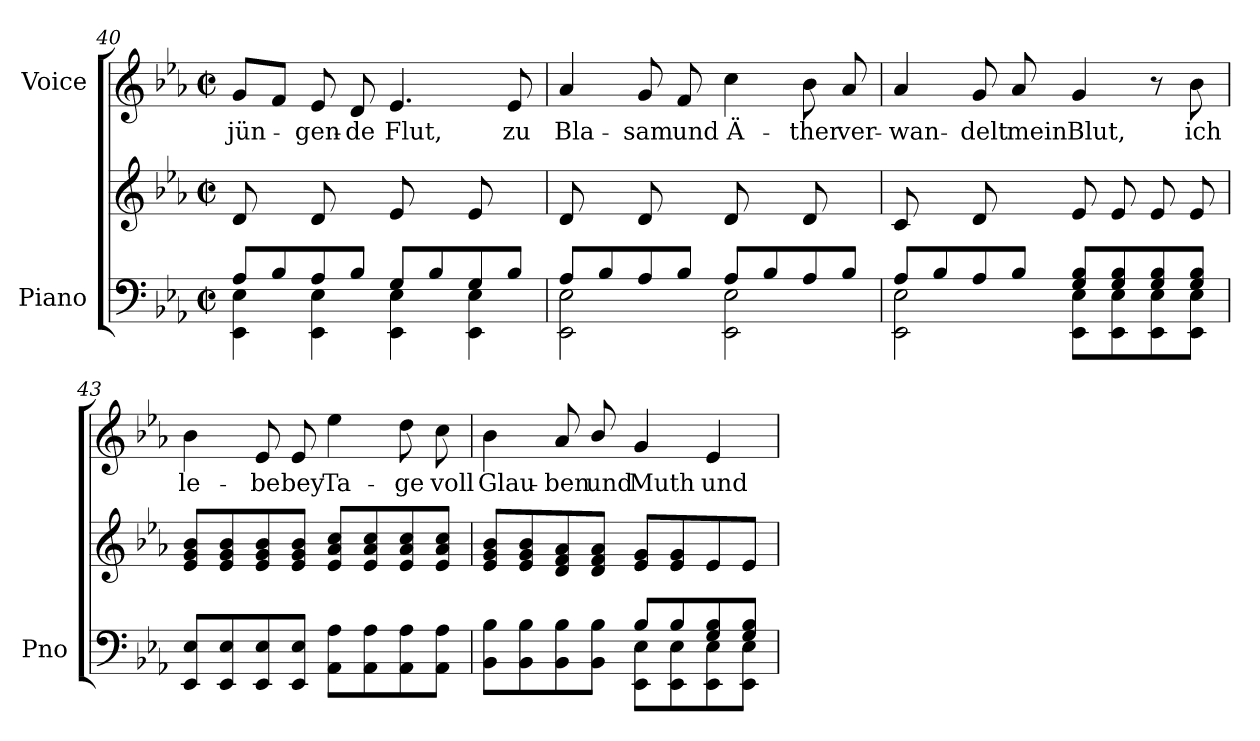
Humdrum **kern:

**kern	**kern	**kern	**text
*part2	*part2	*part1	*part1
*staff3	*staff2	*staff1	*staff1
*I"Piano	*	*I"Voice	*
*I'Pno	*	*	*
*clefF4	*clefG2	*clefG2	*
*k[b-e-a-]	*k[b-e-a-]	*k[b-e-a-]	*
*M2/2	*M2/2	*M2/2	*
*met(c|)	*met(c|)	*met(c|)	*
=40	=40	=40	=40
*^	*	*	*
*	*^	*	*	*
!	!	!	!	!	!LO:LY:b
8ryy	4EE-\ 4E-\	8A-/L	8d/L	8g/L	-jün-
8B-/	.	8B-/	8ryy	8f/J	.
!	!	!	!	!	!LO:LY:b
8ryy	4EE-\ 4E-\	8A-/	8d/	8e-/	-gen-
!	!	!	!	!	!LO:LY:b
8B-/J	.	8B-/J	8ryy	8d/	-de
!	!	!	!	!	!LO:LY:b
8ryy	4EE-\ 4E-\	8G/L	8e-/L	4.e-/	Flut,
8B-/	.	8B-/	8ryy	.	.
8ryy	4EE-\ 4E-\	8G/	8e-/	.	.
!	!	!	!	!	!LO:LY:b
8B-/J	.	8B-/J	8ryy	8e-/	zu
=41	=41	=41	=41	=41	=41
!	!	!	!	!	!LO:LY:b
8ryy	2EE-\ 2E-\	8A-/L	8d/L	4a-/	Bla-
8B-/	.	8B-/	8ryy	.	.
!	!	!	!	!	!LO:LY:b
8ryy	.	8A-/	8d/	8g/	-sam
!	!	!	!	!	!LO:LY:b
8B-/J	.	8B-/J	8ryy	8f/	und
!	!	!	!	!	!LO:LY:b
8ryy	2EE-\ 2E-\	8A-/L	8d/L	4cc\	Ä-
8B-/	.	8B-/	8ryy	.	.
!	!	!	!	!	!LO:LY:b
8ryy	.	8A-/	8d/	8b-\	-ther
!	!	!	!	!	!LO:LY:b
8B-/J	.	8B-/J	8ryy	8a-/	ver-
!!LO:LB:g=z
=42	=42	=42	=42	=42	=42
*	*	*^	*^	*	*
!	!	!	!	!	!	!	!LO:LY:b
8ryy	2ryy	2EE-\ 2E-\	8A-/L	8c/L	2ryy	4a-/	-wan-
8B-/	.	.	8B-/	8ryy	.	.	.
!	!	!	!	!	!	!	!LO:LY:b
8ryy	.	.	8A-/	8d/	.	8g/	-delt
!	!	!	!	!	!	!	!LO:LY:b
8B-/J	.	.	8B-/J	8ryy	.	8a-/	mein
!	!	!	!	!	!	!	!LO:LY:b
2ryy	8G/ 8B-/L	8EE-\ 8E-\L	2ryy	8e-/L	2ryy	4g/	Blut,
.	8G/ 8B-/	8EE-\ 8E-\	.	8e-/	.	.	.
.	8G/ 8B-/	8EE-\ 8E-\	.	8e-/	.	8r	.
!	!	!	!	!	!	!	!LO:LY:b
.	8G/ 8B-/J	8EE-\ 8E-\J	.	8e-/J	.	8b-\	ich
*	*	*v	*v	*	*	*	*
*	*	*	*v	*v	*	*
=43	=43	=43	=43	=43	=43
!	!	!	!	!	!LO:LY:b
*v	*v	*v	*	*	*
8EE-/ 8E-/L	8e-/ 8g/ 8b-/L	4b-\	le-
8EE-/ 8E-/	8e-/ 8g/ 8b-/	.	.
!	!	!	!LO:LY:b
8EE-/ 8E-/	8e-/ 8g/ 8b-/	8e-/	-be
!	!	!	!LO:LY:b
8EE-/ 8E-/J	8e-/ 8g/ 8b-/J	8e-/	bey
!	!	!	!LO:LY:b
8AA-\ 8A-\L	8e-/ 8a-/ 8cc/L	4ee-\	Ta-
8AA-\ 8A-\	8e-/ 8a-/ 8cc/	.	.
!	!	!	!LO:LY:b
8AA-\ 8A-\	8e-/ 8a-/ 8cc/	8dd\	-ge
!	!	!	!LO:LY:b
8AA-\ 8A-\J	8e-/ 8a-/ 8cc/J	8cc\	voll
=44	=44	=44	=44
*^	*	*	*
!	!	!	!	!LO:LY:b
8BB-\ 8B-\L	2ryy	8e-/ 8g/ 8b-/L	4b-\	Glau-
8BB-\ 8B-\	.	8e-/ 8g/ 8b-/	.	.
!	!	!	!	!LO:LY:b
8BB-\ 8B-\	.	8d/ 8f/ 8a-/	8a-/	-ben
!	!	!	!	!LO:LY:b
8BB-\ 8B-\J	.	8d/ 8f/ 8a-/J	8b-/	und
!	!	!	!	!LO:LY:b
8EE-\ 8E-\L	8B-/L	8e-/ 8g/L	4g/	Muth
8EE-\ 8E-\	8B-/	8e-/ 8g/	.	.
!	!	!	!	!LO:LY:b
8EE-\ 8E-\	8G/ 8B-/	8e-/	4e-/	und
8EE-\ 8E-\J	8G/ 8B-/J	8e-/J	.	.
*v	*v	*	*	*
=	=	=	=
*-	*-	*-	*-
